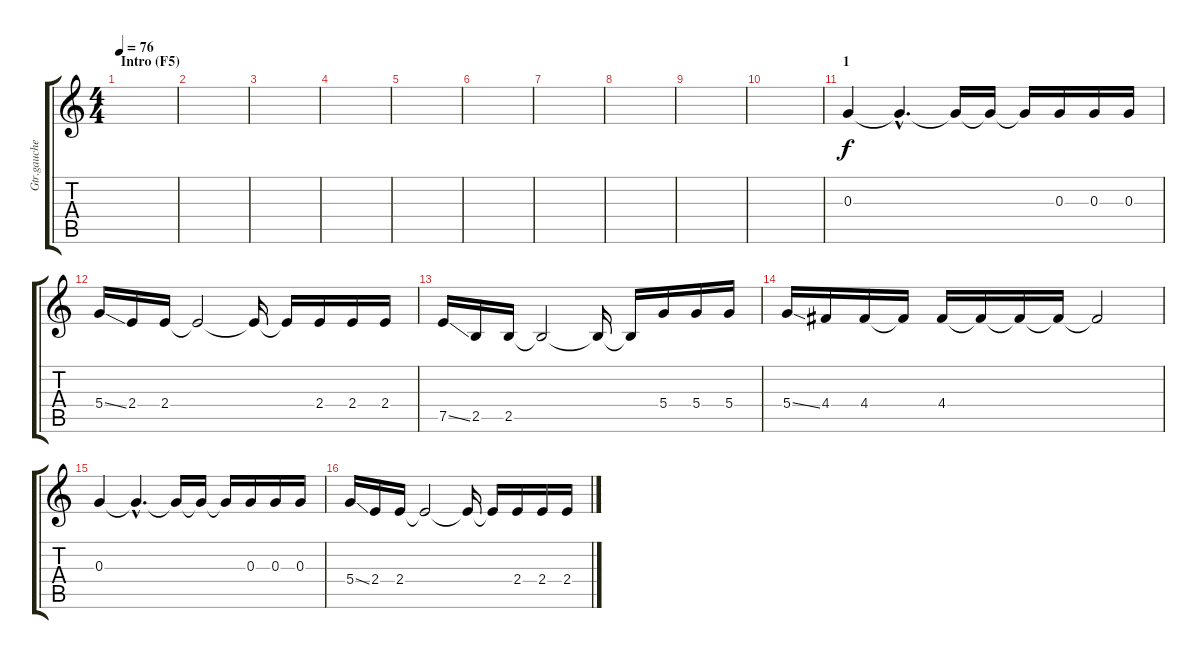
\track ("Gtr.gauche" "Gtr.gauche") {instrument electricguitarjazz}
\staff {score tabs}
\tuning (E4 B3 G3 D3 A2 E2) {hide}
\ts (4 4)
\section ("" "Intro (F5)")
\tempo 76
\clef g2
\ks c
|
|
|
|
|
|
|
|
|
|
\section ("" "1")
0.3.4 0.3{hac t}.4{d} 0.3{t}.16 0.3{t}.16 0.3{t}.16 0.3.16 0.3.16 0.3.16 |
5.4{ss}.16 2.4.16 2.4.16 2.4{t}.2 2.4{t}.16 2.4{t}.16 2.4.16 2.4.16 2.4.16 |
7.5{ss}.16 2.5.16 2.5.16 2.5{t}.2 2.5{t}.16 2.5{t}.16 5.4.16 5.4.16 5.4.16 |
5.4{ss}.16 4.4.16 4.4.16 4.4{t}.16 4.4.16 4.4{t}.16 4.4{t}.16 4.4{t}.16 4.4{t}.2 |
0.3.4 0.3{hac t}.4{d} 0.3{t}.16 0.3{t}.16 0.3{t}.16 0.3.16 0.3.16 0.3.16 |
5.4{ss}.16 2.4.16 2.4.16 2.4{t}.2 2.4{t}.16 2.4{t}.16 2.4.16 2.4.16 2.4.16
